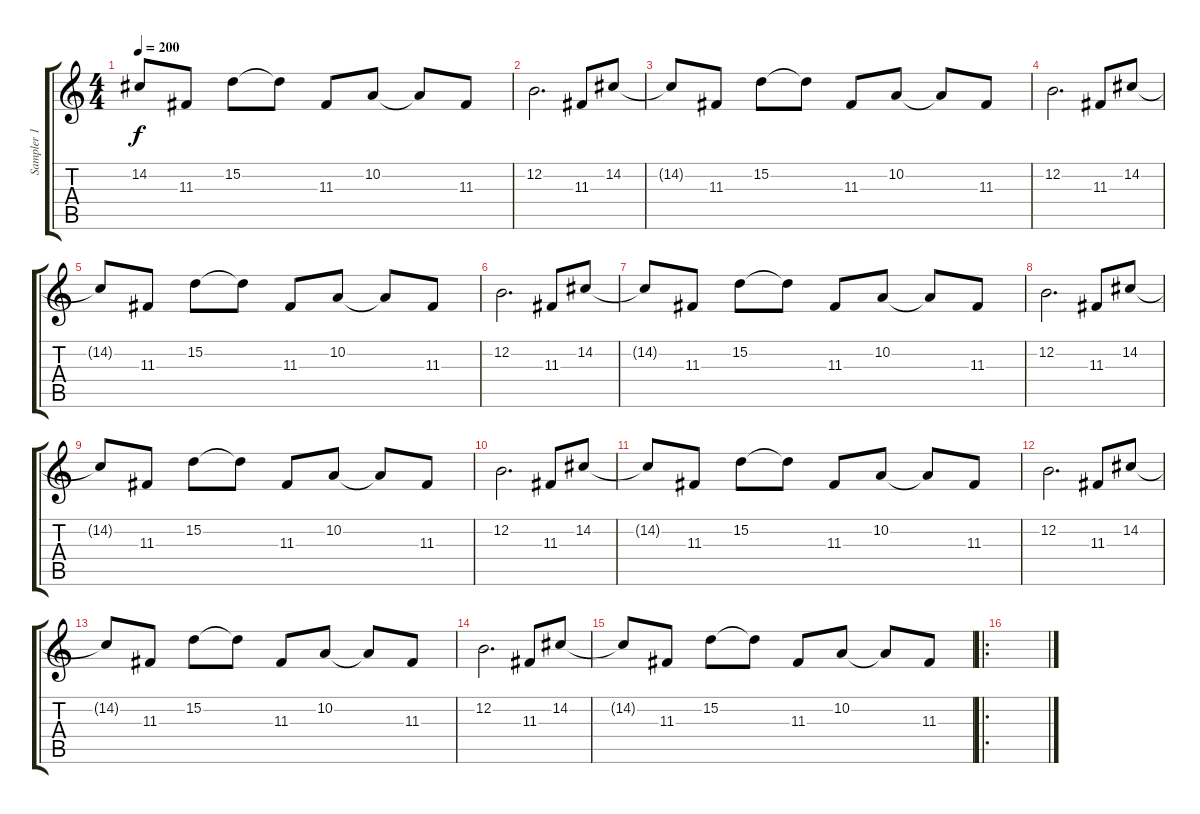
\track ("Sampler 1 (Delay)" "Sampler 1 ") {instrument pizzicatostrings}
\staff {score tabs}
\tuning (E4 B3 G3 D3 A2 E2) {hide}
\ts (4 4)
\tempo 200
\clef g2
\ks c
14.2{t}.8{dy f} 11.3.8 15.2.8 15.2{t}.8 11.3.8 10.2.8 10.2{t}.8 11.3.8 |
12.2.2{d} 11.3.8 14.2.8 |
14.2{t}.8 11.3.8 15.2.8 15.2{t}.8 11.3.8 10.2.8 10.2{t}.8 11.3.8 |
12.2.2{d} 11.3.8 14.2.8 |
14.2{t}.8 11.3.8 15.2.8 15.2{t}.8 11.3.8 10.2.8 10.2{t}.8 11.3.8 |
12.2.2{d} 11.3.8 14.2.8 |
14.2{t}.8 11.3.8 15.2.8 15.2{t}.8 11.3.8 10.2.8 10.2{t}.8 11.3.8 |
12.2.2{d} 11.3.8 14.2.8 |
14.2{t}.8 11.3.8 15.2.8 15.2{t}.8 11.3.8 10.2.8 10.2{t}.8 11.3.8 |
12.2.2{d} 11.3.8 14.2.8 |
14.2{t}.8 11.3.8 15.2.8 15.2{t}.8 11.3.8 10.2.8 10.2{t}.8 11.3.8 |
12.2.2{d} 11.3.8 14.2.8 |
14.2{t}.8 11.3.8 15.2.8 15.2{t}.8 11.3.8 10.2.8 10.2{t}.8 11.3.8 |
12.2.2{d} 11.3.8 14.2.8 |
14.2{t}.8 11.3.8 15.2.8 15.2{t}.8 11.3.8 10.2.8 10.2{t}.8 11.3.8 |
\ro
